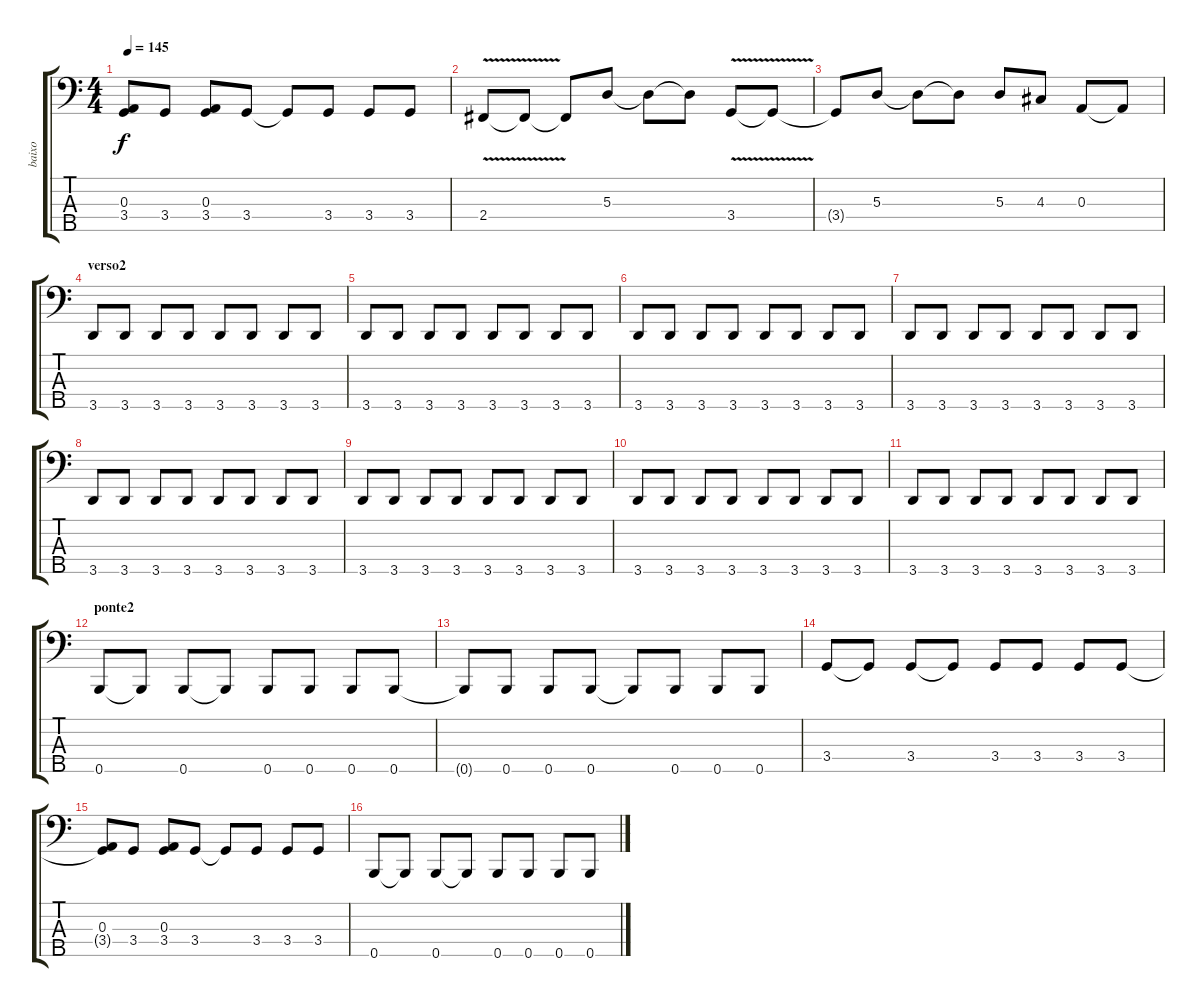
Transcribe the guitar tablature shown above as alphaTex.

\track ("baixo" "baixo") {instrument electricbassfinger}
\staff {score tabs}
\tuning (G2 D2 A1 E1 B0) {hide}
\ts (4 4)
\tempo 145
\clef f4
\ks c
(0.3 3.4{t}).8{dy f} 3.4.8 (0.3 3.4).8 3.4.8 3.4{t}.8 3.4.8 3.4.8 3.4.8 |
2.4{v}.8 2.4{t}.8 2.4{t}.8 5.3.8 5.3{t}.8 5.3{t}.8 3.4{v}.8 3.4{t}.8 |
3.4{t}.8 5.3.8 5.3{t}.8 5.3{t}.8 5.3.8 4.3.8 0.3.8 0.3{t}.8 |
\section ("" "verso2")
3.5.8 3.5.8 3.5.8 3.5.8 3.5.8 3.5.8 3.5.8 3.5.8 |
3.5.8 3.5.8 3.5.8 3.5.8 3.5.8 3.5.8 3.5.8 3.5.8 |
3.5.8 3.5.8 3.5.8 3.5.8 3.5.8 3.5.8 3.5.8 3.5.8 |
3.5.8 3.5.8 3.5.8 3.5.8 3.5.8 3.5.8 3.5.8 3.5.8 |
3.5.8 3.5.8 3.5.8 3.5.8 3.5.8 3.5.8 3.5.8 3.5.8 |
3.5.8 3.5.8 3.5.8 3.5.8 3.5.8 3.5.8 3.5.8 3.5.8 |
3.5.8 3.5.8 3.5.8 3.5.8 3.5.8 3.5.8 3.5.8 3.5.8 |
3.5.8 3.5.8 3.5.8 3.5.8 3.5.8 3.5.8 3.5.8 3.5.8 |
\section ("" "ponte2")
0.5.8 0.5{t}.8 0.5.8 0.5{t}.8 0.5.8 0.5.8 0.5.8 0.5.8 |
0.5{t}.8 0.5.8 0.5.8 0.5.8 0.5{t}.8 0.5.8 0.5.8 0.5.8 |
3.4.8 3.4{t}.8 3.4.8 3.4{t}.8 3.4.8 3.4.8 3.4.8 3.4.8 |
(0.3 3.4{t}).8 3.4.8 (0.3 3.4).8 3.4.8 3.4{t}.8 3.4.8 3.4.8 3.4.8 |
0.5.8 0.5{t}.8 0.5.8 0.5{t}.8 0.5.8 0.5.8 0.5.8 0.5.8
